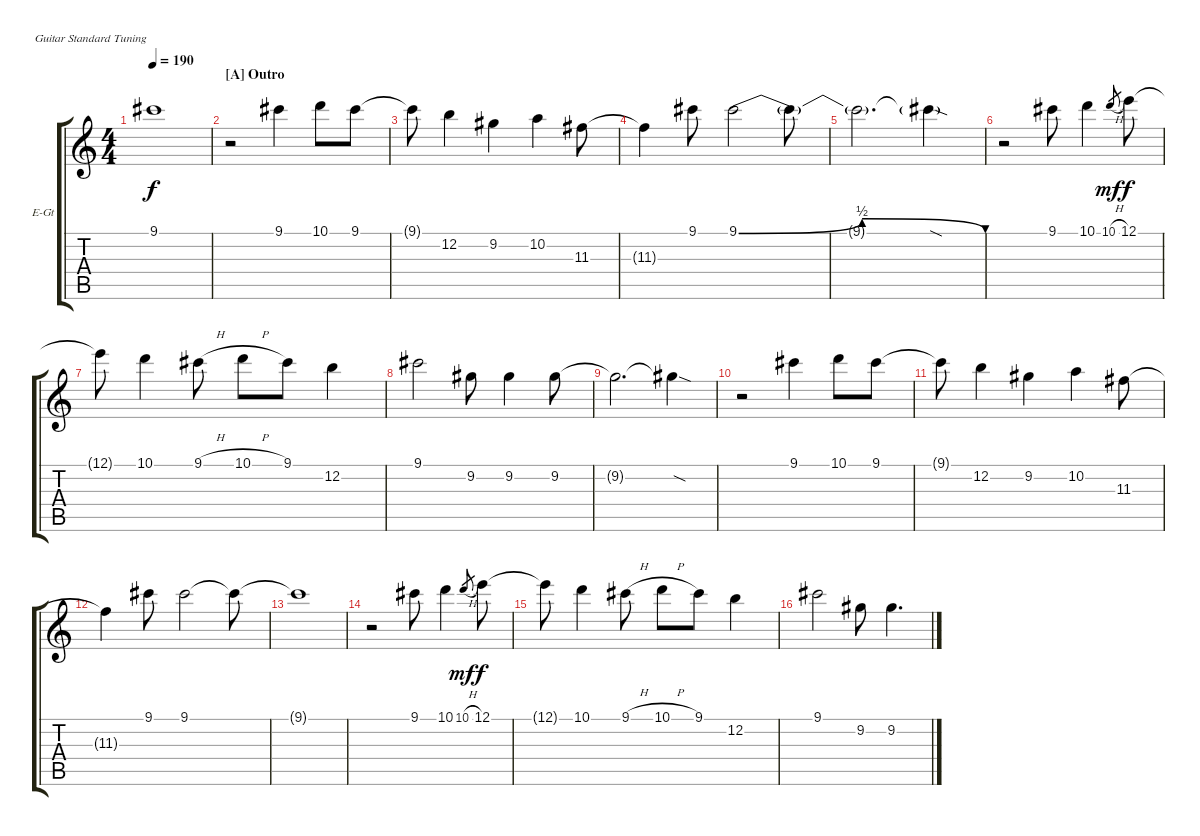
\bracketExtendMode groupsimilarinstruments
\firstSystemTrackNameOrientation horizontal
\otherSystemsTrackNameOrientation horizontal
\track ("Lead guitar 1" "E-Gt") {instrument overdrivenguitar}
\staff {score tabs}
\tuning (E4 B3 G3 D3 A2 E2)
\ts (4 4)
\tempo 190
\clef g2
\ks c
9.1{t}.1{dy f} |
\section ("A" "Outro")
r.2 9.1.4 10.1.8 9.1.8 |
9.1{t}.8 12.2.4 9.2.4 10.2.4 11.3.8 |
11.3{t}.4 9.1.8 9.1{be (bendrelease 5.3999999999999995 0 7.199999999999999 2 11.4 2 14.399999999999999 0)}.2 9.1{t}.8 |
9.1{t}.2{d} 9.1{sod t}.4 |
r.2 9.1.8 10.1.4 10.1{h}.8{gr dy mf} 12.1.8{dy f} |
12.1{t}.8 10.1.4 9.1{h}.8 10.1{h}.8 9.1.8 12.2.4 |
9.1.2 9.2.8 9.2.4 9.2.8 |
9.2{t}.2{d} 9.2{sod t}.4 |
r.2 9.1.4 10.1.8 9.1.8 |
9.1{t}.8 12.2.4 9.2.4 10.2.4 11.3.8 |
11.3{t}.4 9.1.8 9.1.2 9.1{t}.8 |
9.1{t}.1 |
r.2 9.1.8 10.1.4 10.1{h}.8{gr dy mf} 12.1.8{dy f} |
12.1{t}.8 10.1.4 9.1{h}.8 10.1{h}.8 9.1.8 12.2.4 |
9.1.2 9.2.8 9.2.4{d}
